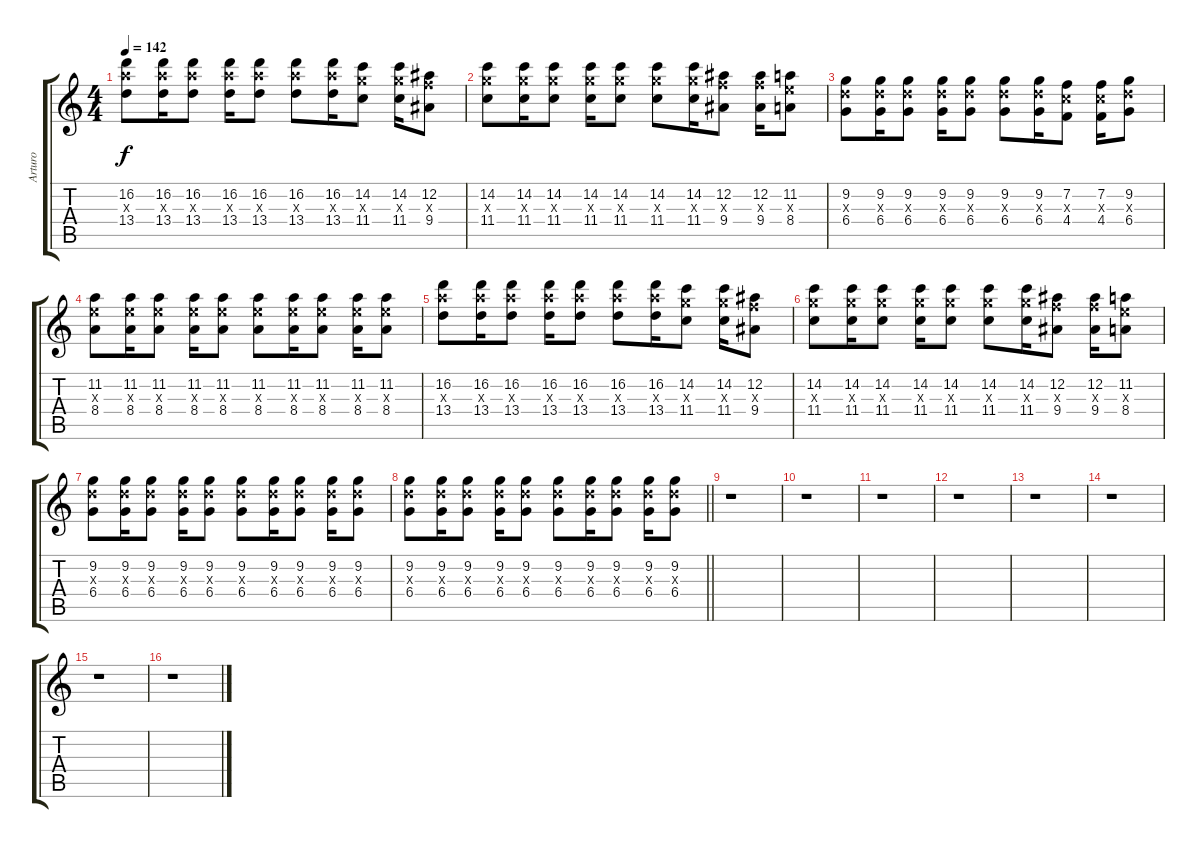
\track ("Arturo" "Arturo") {instrument distortionguitar}
\staff {score tabs}
\tuning (Eb4 Bb3 Gb3 Db3 Ab2 Eb2) {hide}
\ts (4 4)
\tempo 142
\clef g2
\ks c
(16.2 15.3{x} 13.4).8{dy f} (16.2 15.3{x} 13.4).16 (16.2 15.3{x} 13.4).8 (16.2 15.3{x} 13.4).16 (16.2 15.3{x} 13.4).8 (16.2 15.3{x} 13.4).8 (16.2 15.3{x} 13.4).16 (14.2 13.3{x} 11.4).8 (14.2 13.3{x} 11.4).16 (12.2 11.3{x} 9.4).8 |
(14.2 13.3{x} 11.4).8 (14.2 13.3{x} 11.4).16 (14.2 13.3{x} 11.4).8 (14.2 13.3{x} 11.4).16 (14.2 13.3{x} 11.4).8 (14.2 13.3{x} 11.4).8 (14.2 13.3{x} 11.4).16 (12.2 11.3{x} 9.4).8 (12.2 11.3{x} 9.4).16 (11.2 10.3{x} 8.4).8 |
(9.2 8.3{x} 6.4).8 (9.2 8.3{x} 6.4).16 (9.2 8.3{x} 6.4).8 (9.2 8.3{x} 6.4).16 (9.2 8.3{x} 6.4).8 (9.2 8.3{x} 6.4).8 (9.2 8.3{x} 6.4).16 (7.2 6.3{x} 4.4).8 (7.2 6.3{x} 4.4).16 (9.2 8.3{x} 6.4).8 |
(11.2 10.3{x} 8.4).8 (11.2 10.3{x} 8.4).16 (11.2 10.3{x} 8.4).8 (11.2 10.3{x} 8.4).16 (11.2 10.3{x} 8.4).8 (11.2 10.3{x} 8.4).8 (11.2 10.3{x} 8.4).16 (11.2 10.3{x} 8.4).8 (11.2 10.3{x} 8.4).16 (11.2 10.3{x} 8.4).8 |
(16.2 15.3{x} 13.4).8 (16.2 15.3{x} 13.4).16 (16.2 15.3{x} 13.4).8 (16.2 15.3{x} 13.4).16 (16.2 15.3{x} 13.4).8 (16.2 15.3{x} 13.4).8 (16.2 15.3{x} 13.4).16 (14.2 13.3{x} 11.4).8 (14.2 13.3{x} 11.4).16 (12.2 11.3{x} 9.4).8 |
(14.2 13.3{x} 11.4).8 (14.2 13.3{x} 11.4).16 (14.2 13.3{x} 11.4).8 (14.2 13.3{x} 11.4).16 (14.2 13.3{x} 11.4).8 (14.2 13.3{x} 11.4).8 (14.2 13.3{x} 11.4).16 (12.2 11.3{x} 9.4).8 (12.2 11.3{x} 9.4).16 (11.2 10.3{x} 8.4).8 |
(9.2 8.3{x} 6.4).8 (9.2 8.3{x} 6.4).16 (9.2 8.3{x} 6.4).8 (9.2 8.3{x} 6.4).16 (9.2 8.3{x} 6.4).8 (9.2 8.3{x} 6.4).8 (9.2 8.3{x} 6.4).16 (9.2 8.3{x} 6.4).8 (9.2 8.3{x} 6.4).16 (9.2 8.3{x} 6.4).8 |
\barLineRight lightlight
(9.2 8.3{x} 6.4).8 (9.2 8.3{x} 6.4).16 (9.2 8.3{x} 6.4).8 (9.2 8.3{x} 6.4).16 (9.2 8.3{x} 6.4).8 (9.2 8.3{x} 6.4).8 (9.2 8.3{x} 6.4).16 (9.2 8.3{x} 6.4).8 (9.2 8.3{x} 6.4).16 (9.2 8.3{x} 6.4).8 |
\section ("" "")
r.1 |
r.1 |
r.1 |
r.1 |
r.1 |
r.1 |
r.1 |
r.1
